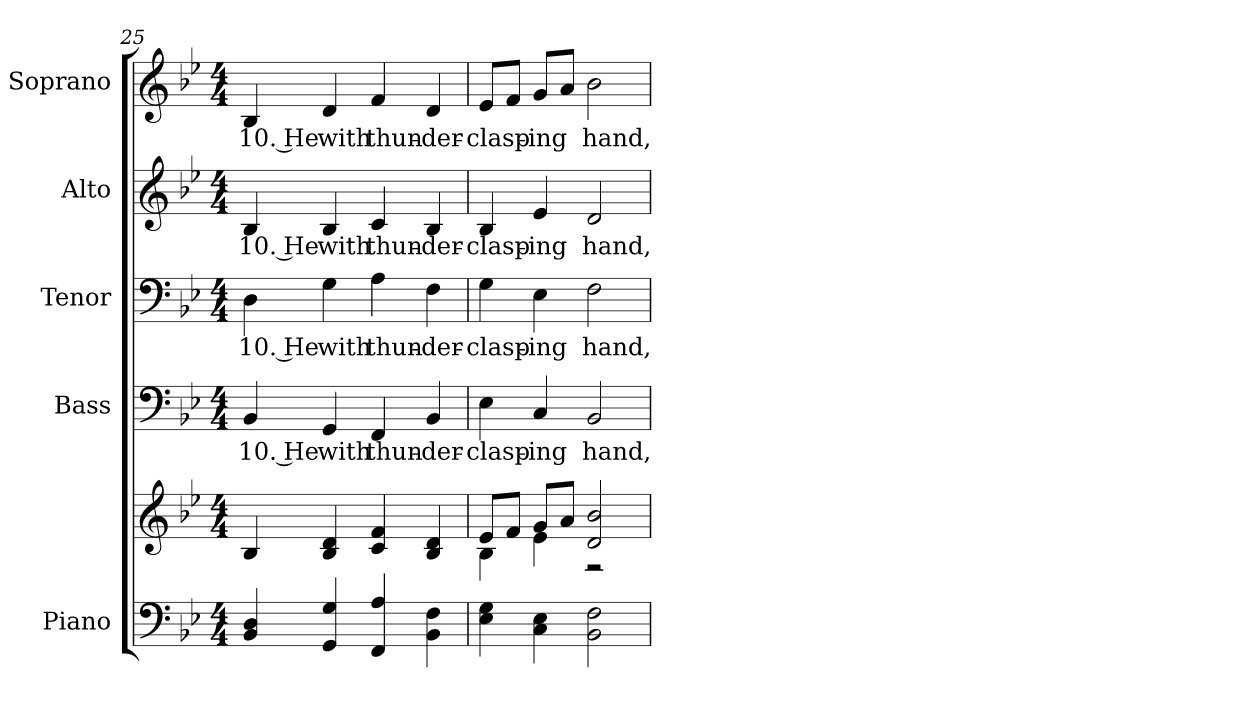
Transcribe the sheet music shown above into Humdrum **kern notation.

**kern	**kern	**kern	**text	**kern	**text	**kern	**text	**kern	**text
*part5	*part5	*part4	*part4	*part3	*part3	*part2	*part2	*part1	*part1
*staff6	*staff5	*staff4	*staff4	*staff3	*staff3	*staff2	*staff2	*staff1	*staff1
*I"Piano	*	*I"Bass	*	*I"Tenor	*	*I"Alto	*	*I"Soprano	*
*I'Pno.	*	*I'B.	*	*I'T.	*	*I'A.	*	*I'S.	*
!!LO:PB:g=z
*clefF4	*clefG2	*clefF4	*	*clefF4	*	*clefG2	*	*clefG2	*
*k[b-e-]	*k[b-e-]	*k[b-e-]	*	*k[b-e-]	*	*k[b-e-]	*	*k[b-e-]	*
*B-:	*B-:	*B-:	*	*B-:	*	*B-:	*	*B-:	*
*M4/4	*M4/4	*M4/4	*	*M4/4	*	*M4/4	*	*M4/4	*
=25	=25	=25	=25	=25	=25	=25	=25	=25	=25
!	!	!	!LO:LY:b:color=#000000	!	!	!	!	!	!
!	!	!	!	!	!LO:LY:b:color=#000000	!	!	!	!
!	!	!	!	!	!	!	!LO:LY:b:color=#000000	!	!
!	!	!	!	!	!	!	!	!	!LO:LY:b:color=#000000
4BB-i/ 4Di	4B-i/	4BB-i/	10. He	4Di\	10. He	4B-i/	10. He	4B-i/	10. He
!	!	!	!LO:LY:b:color=#000000	!	!	!	!	!	!
!	!	!	!	!	!LO:LY:b:color=#000000	!	!	!	!
!	!	!	!	!	!	!	!LO:LY:b:color=#000000	!	!
!	!	!	!	!	!	!	!	!	!LO:LY:b:color=#000000
4GGi/ 4Gi	4B-i/ 4di	4GGi/	with	4Gi\	with	4B-i/	with	4di/	with
!	!	!	!LO:LY:b:color=#000000	!	!	!	!	!	!
!	!	!	!	!	!LO:LY:b:color=#000000	!	!	!	!
!	!	!	!	!	!	!	!LO:LY:b:color=#000000	!	!
!	!	!	!	!	!	!	!	!	!LO:LY:b:color=#000000
4FFi/ 4Ai	4ci/ 4fi	4FFi/	thun-	4Ai\	thun-	4ci/	thun-	4fi/	thun-
!	!	!	!LO:LY:b:color=#000000	!	!	!	!	!	!
!	!	!	!	!	!LO:LY:b:color=#000000	!	!	!	!
!	!	!	!	!	!	!	!LO:LY:b:color=#000000	!	!
!	!	!	!	!	!	!	!	!	!LO:LY:b:color=#000000
4BB-i\ 4Fi	4B-i/ 4di	4BB-i/	-der-	4Fi\	-der-	4B-i/	-der-	4di/	-der-
=26	=26	=26	=26	=26	=26	=26	=26	=26	=26
*	*^	*	*	*	*	*	*	*	*
!	!	!	!	!LO:LY:b:color=#000000	!	!	!	!	!	!
!	!	!	!	!	!	!LO:LY:b:color=#000000	!	!	!	!
!	!	!	!	!	!	!	!	!LO:LY:b:color=#000000	!	!
!	!	!	!	!	!	!	!	!	!	!LO:LY:b:color=#000000
4E-i\ 4Gi	8e-i/L	4B-i\	4E-i\	-clasp-	4Gi\	-clasp-	4B-i/	-clasp-	8e-i/L	-clasp-
.	8fi/J	.	.	.	.	.	.	.	8fi/J	.
!	!	!	!	!LO:LY:b:color=#000000	!	!	!	!	!	!
!	!	!	!	!	!	!LO:LY:b:color=#000000	!	!	!	!
!	!	!	!	!	!	!	!	!LO:LY:b:color=#000000	!	!
!	!	!	!	!	!	!	!	!	!	!LO:LY:b:color=#000000
4Ci\ 4E-i	8gi/L	4e-i\	4Ci/	-ing	4E-i\	-ing	4e-i/	-ing	8gi/L	-ing
.	8ai/J	.	.	.	.	.	.	.	8ai/J	.
!	!	!	!	!LO:LY:b:color=#000000	!	!	!	!	!	!
!	!	!	!	!	!	!LO:LY:b:color=#000000	!	!	!	!
!	!	!	!	!	!	!	!	!LO:LY:b:color=#000000	!	!
!	!	!	!	!	!	!	!	!	!	!LO:LY:b:color=#000000
2BB-i\ 2Fi	2di/ 2b-i	2r	2BB-i/	hand,	2Fi\	hand,	2di/	hand,	2b-i\	hand,
*	*v	*v	*	*	*	*	*	*	*	*
=	=	=	=	=	=	=	=	=	=
*-	*-	*-	*-	*-	*-	*-	*-	*-	*-
